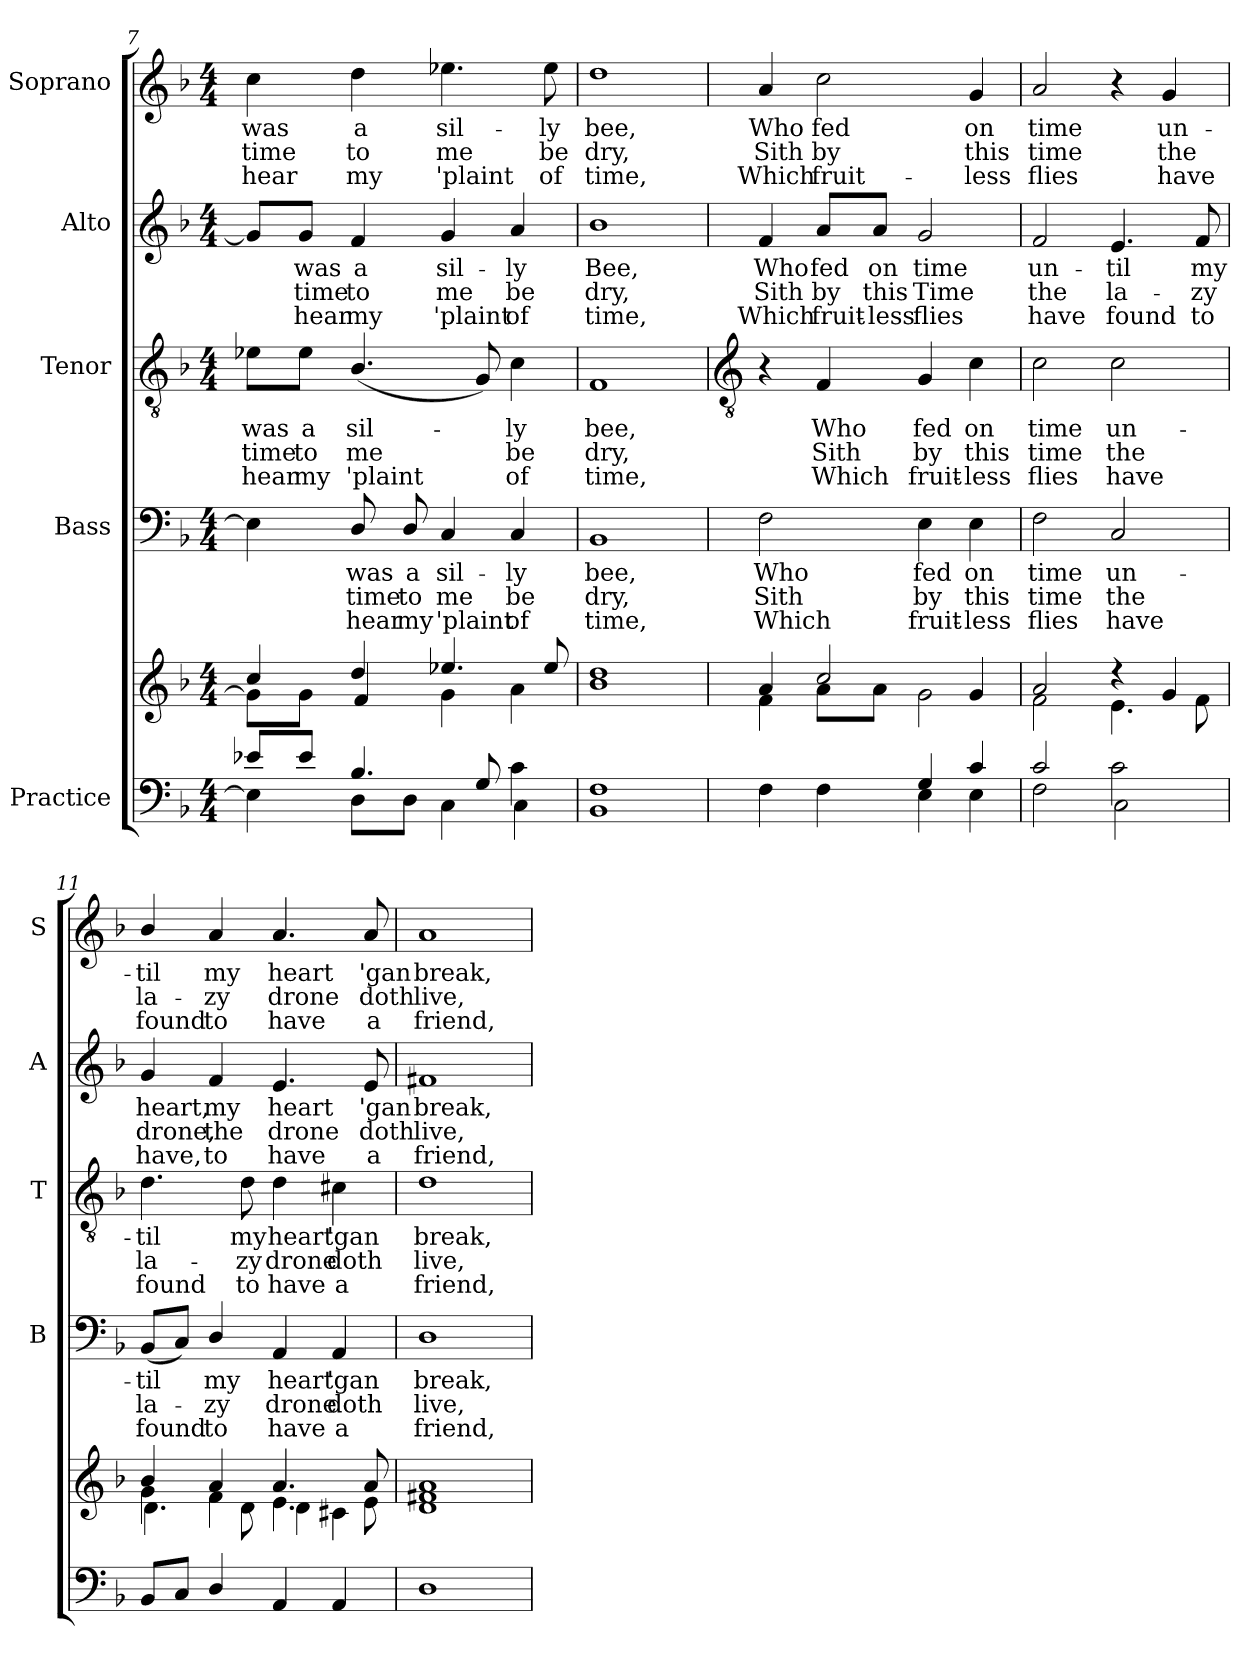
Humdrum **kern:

**kern	**kern	**kern	**text	**text	**text	**kern	**text	**text	**text	**kern	**text	**text	**text	**kern	**text	**text	**text
*part5	*part5	*part4	*part4	*part4	*part4	*part3	*part3	*part3	*part3	*part2	*part2	*part2	*part2	*part1	*part1	*part1	*part1
*staff6	*staff5	*staff4	*staff4	*staff4	*staff4	*staff3	*staff3	*staff3	*staff3	*staff2	*staff2	*staff2	*staff2	*staff1	*staff1	*staff1	*staff1
*I"Practice	*	*I"Bass	*	*	*	*I"Tenor	*	*	*	*I"Alto	*	*	*	*I"Soprano	*	*	*
*	*	*I'B	*	*	*	*I'T	*	*	*	*I'A	*	*	*	*I'S	*	*	*
*clefF4	*clefG2	*clefF4	*	*	*	*clefGv2	*	*	*	*clefG2	*	*	*	*clefG2	*	*	*
*k[b-]	*k[b-]	*k[b-]	*	*	*	*k[b-]	*	*	*	*k[b-]	*	*	*	*k[b-]	*	*	*
*F:	*F:	*F:	*	*	*	*F:	*	*	*	*F:	*	*	*	*F:	*	*	*
*M4/4	*M4/4	*M4/4	*	*	*	*M4/4	*	*	*	*M4/4	*	*	*	*M4/4	*	*	*
=7	=7	=7	=7	=7	=7	=7	=7	=7	=7	=7	=7	=7	=7	=7	=7	=7	=7
*^	*^	*	*	*	*	*	*	*	*	*	*	*	*	*	*	*	*
!	!	!	!	!	!	!	!	!	!LO:LY:b	!LO:LY:b	!LO:LY:b	!	!	!	!	!	!LO:LY:b	!LO:LY:b	!LO:LY:b
8e-X/L	4E-]	4cc/	8g\L]	4E-]	.	.	.	8e-X\L	was	time	hear	8g/L]	.	.	.	4cc	was	time	hear
!	!	!	!	!	!	!	!	!	!LO:LY:b	!LO:LY:b	!LO:LY:b	!	!LO:LY:b	!LO:LY:b	!LO:LY:b	!	!	!	!
8e-/J	.	.	8g\J	.	.	.	.	8e-\J	a	to	my	8g/J	was	time	hear	.	.	.	.
!	!	!	!	!	!LO:LY:b	!LO:LY:b	!LO:LY:b	!	!LO:LY:b	!LO:LY:b	!LO:LY:b	!	!LO:LY:b	!LO:LY:b	!LO:LY:b	!	!LO:LY:b	!LO:LY:b	!LO:LY:b
4.B-/	8D\L	4dd/	4f/	8D/	was	time	hear	(<4.B-/	sil-	me	'plaint	4f	a	to	my	4dd	a	to	my
!	!	!	!	!	!LO:LY:b	!LO:LY:b	!LO:LY:b	!	!	!	!	!	!	!	!	!	!	!	!
.	8D\J	.	.	8D/	a	to	my	.	.	.	.	.	.	.	.	.	.	.	.
!	!	!	!	!	!LO:LY:b	!LO:LY:b	!LO:LY:b	!	!	!	!	!	!LO:LY:b	!LO:LY:b	!LO:LY:b	!	!LO:LY:b	!LO:LY:b	!LO:LY:b
.	4C\	4.ee-X/	4g\	4C	sil-	-me	'plaint	.	.	.	.	4g	sil-	-me	'plaint	4.ee-X	sil-	-me	'plaint
8G/	.	.	.	.	.	.	.	8G)	.	.	.	.	.	.	.	.	.	.	.
!	!	!	!	!	!LO:LY:b	!LO:LY:b	!LO:LY:b	!	!LO:LY:b	!LO:LY:b	!LO:LY:b	!	!LO:LY:b	!LO:LY:b	!LO:LY:b	!	!	!	!
4c\	4C\	.	4a\	4C	ly	be	of	4c	ly	be	of	4a	ly	be	of	.	.	.	.
!	!	!	!	!	!	!	!	!	!	!	!	!	!	!	!	!	!LO:LY:b	!LO:LY:b	!LO:LY:b
.	.	8ee-/	.	.	.	.	.	.	.	.	.	.	.	.	.	8ee-	ly	be	of
=8	=8	=8	=8	=8	=8	=8	=8	=8	=8	=8	=8	=8	=8	=8	=8	=8	=8	=8	=8
!	!	!	!	!	!LO:LY:b	!LO:LY:b	!LO:LY:b	!	!LO:LY:b	!LO:LY:b	!LO:LY:b	!	!LO:LY:b	!LO:LY:b	!LO:LY:b	!	!LO:LY:b	!LO:LY:b	!LO:LY:b
1F	1BB-	1dd	1b-	1BB-	bee,	dry,	time,	1F	bee,	dry,	time,	1b-	Bee,	dry,	time,	1dd	bee,	dry,	time,
!!LO:LB:g=z
=9	=9	=9	=9	=9	=9	=9	=9	=9	=9	=9	=9	=9	=9	=9	=9	=9	=9	=9	=9
*	*	*	*	*	*	*	*	*clefGv2	*	*	*	*	*	*	*	*	*	*	*
!	!	!	!	!	!LO:LY:b	!LO:LY:b	!LO:LY:b	!	!	!	!	!	!LO:LY:b	!LO:LY:b	!LO:LY:b	!	!LO:LY:b	!LO:LY:b	!LO:LY:b
4ryy	4F	4a	4f	2F	Who	Sith	Which	4r	.	.	.	4f	Who	Sith	Which	4a	Who	Sith	Which
!	!	!	!	!	!	!	!	!	!LO:LY:b	!LO:LY:b	!LO:LY:b	!	!LO:LY:b	!LO:LY:b	!LO:LY:b	!	!LO:LY:b	!LO:LY:b	!LO:LY:b
4F\	4ryy	2cc/	8a\L	.	.	.	.	4F	Who	Sith	Which	8a/L	fed	by	fruit-	2cc	fed	by	fruit-
!	!	!	!	!	!	!	!	!	!	!	!	!	!LO:LY:b	!LO:LY:b	!LO:LY:b	!	!	!	!
.	.	.	8a\J	.	.	.	.	.	.	.	.	8a/J	-on	this	less	.	.	.	.
!	!	!	!	!	!LO:LY:b	!LO:LY:b	!LO:LY:b	!	!LO:LY:b	!LO:LY:b	!LO:LY:b	!	!LO:LY:b	!LO:LY:b	!LO:LY:b	!	!	!	!
4G	4E	.	2g	4E	fed	by	fruit-	4G	fed	by	fruit-	2g	time	Time	flies	.	.	.	.
!	!	!	!	!	!LO:LY:b	!LO:LY:b	!LO:LY:b	!	!LO:LY:b	!LO:LY:b	!LO:LY:b	!	!	!	!	!	!LO:LY:b	!LO:LY:b	!LO:LY:b
4c	4E	4g	.	4E	-on	this	less	4c	-on	this	less	.	.	.	.	4g	-on	this	less
=10	=10	=10	=10	=10	=10	=10	=10	=10	=10	=10	=10	=10	=10	=10	=10	=10	=10	=10	=10
!	!	!	!	!	!LO:LY:b	!LO:LY:b	!LO:LY:b	!	!LO:LY:b	!LO:LY:b	!LO:LY:b	!	!LO:LY:b	!LO:LY:b	!LO:LY:b	!	!LO:LY:b	!LO:LY:b	!LO:LY:b
2c	2F	2a	2f	2F	time	time	flies	2c	time	time	flies	2f	un-	-the	have	2a	time	time	flies
!	!	!	!	!	!LO:LY:b	!LO:LY:b	!LO:LY:b	!	!LO:LY:b	!LO:LY:b	!LO:LY:b	!	!LO:LY:b	!LO:LY:b	!LO:LY:b	!	!	!	!
2c\	2C\	4r	4.e\	2C	un-	-the	have	2c	un-	-the	have	4.e	til	la-	-found	4r	.	.	.
!	!	!	!	!	!	!	!	!	!	!	!	!	!	!	!	!	!LO:LY:b	!LO:LY:b	!LO:LY:b
.	.	4g	.	.	.	.	.	.	.	.	.	.	.	.	.	4g	un-	-the	have
!	!	!	!	!	!	!	!	!	!	!	!	!	!LO:LY:b	!LO:LY:b	!LO:LY:b	!	!	!	!
.	.	.	8f\	.	.	.	.	.	.	.	.	8f	my	zy	to	.	.	.	.
*v	*v	*	*	*	*	*	*	*	*	*	*	*	*	*	*	*	*	*	*
=11	=11	=11	=11	=11	=11	=11	=11	=11	=11	=11	=11	=11	=11	=11	=11	=11	=11	=11
*	*	*^	*	*	*	*	*	*	*	*	*	*	*	*	*	*	*	*
!	!	!	!	!	!LO:LY:b	!LO:LY:b	!LO:LY:b	!	!LO:LY:b	!LO:LY:b	!LO:LY:b	!	!LO:LY:b	!LO:LY:b	!LO:LY:b	!	!LO:LY:b	!LO:LY:b	!LO:LY:b
8BB-L	4b-/	4g	4.d\	(<8BB-L	til	la-	found	4.d	til	la-	-found	4g	heart,	drone,	have,	4b-/	til	la-	-found
8CJ	.	.	.	8CJ)	.	.	.	.	.	.	.	.	.	.	.	.	.	.	.
!	!	!	!	!	!LO:LY:b	!LO:LY:b	!LO:LY:b	!	!	!	!	!	!LO:LY:b	!LO:LY:b	!LO:LY:b	!	!LO:LY:b	!LO:LY:b	!LO:LY:b
4D/	4a	4f	.	4D/	my	zy	to	.	.	.	.	4f	my	the	to	4a	my	zy	to
!	!	!	!	!	!	!	!	!	!LO:LY:b	!LO:LY:b	!LO:LY:b	!	!	!	!	!	!	!	!
.	.	.	8d\	.	.	.	.	8d	my	zy	to	.	.	.	.	.	.	.	.
!	!	!	!	!	!LO:LY:b	!LO:LY:b	!LO:LY:b	!	!LO:LY:b	!LO:LY:b	!LO:LY:b	!	!LO:LY:b	!LO:LY:b	!LO:LY:b	!	!LO:LY:b	!LO:LY:b	!LO:LY:b
4AA	4.a	4.e	4d\	4AA	heart	drone	have	4d	heart	drone	have	4.e	heart	drone	have	4.a	heart	drone	have
!	!	!	!	!	!LO:LY:b	!LO:LY:b	!LO:LY:b	!	!LO:LY:b	!LO:LY:b	!LO:LY:b	!	!	!	!	!	!	!	!
4AA	.	.	4c#X\	4AA	'gan	doth	a	4c#X	'gan	doth	a	.	.	.	.	.	.	.	.
!	!	!	!	!	!	!	!	!	!	!	!	!	!LO:LY:b	!LO:LY:b	!LO:LY:b	!	!LO:LY:b	!LO:LY:b	!LO:LY:b
.	8a	8e	.	.	.	.	.	.	.	.	.	8e	'gan	doth	a	8a	'gan	doth	a
=12	=12	=12	=12	=12	=12	=12	=12	=12	=12	=12	=12	=12	=12	=12	=12	=12	=12	=12	=12
!	!	!	!	!	!LO:LY:b	!LO:LY:b	!LO:LY:b	!	!LO:LY:b	!LO:LY:b	!LO:LY:b	!	!LO:LY:b	!LO:LY:b	!LO:LY:b	!	!LO:LY:b	!LO:LY:b	!LO:LY:b
1D	1a	1f#X	1d	1D	break,	live,	friend,	1d	break,	live,	friend,	1f#X	break,	live,	friend,	1a	break,	live,	friend,
*	*v	*v	*v	*	*	*	*	*	*	*	*	*	*	*	*	*	*	*	*
=	=	=	=	=	=	=	=	=	=	=	=	=	=	=	=	=	=
*-	*-	*-	*-	*-	*-	*-	*-	*-	*-	*-	*-	*-	*-	*-	*-	*-	*-
